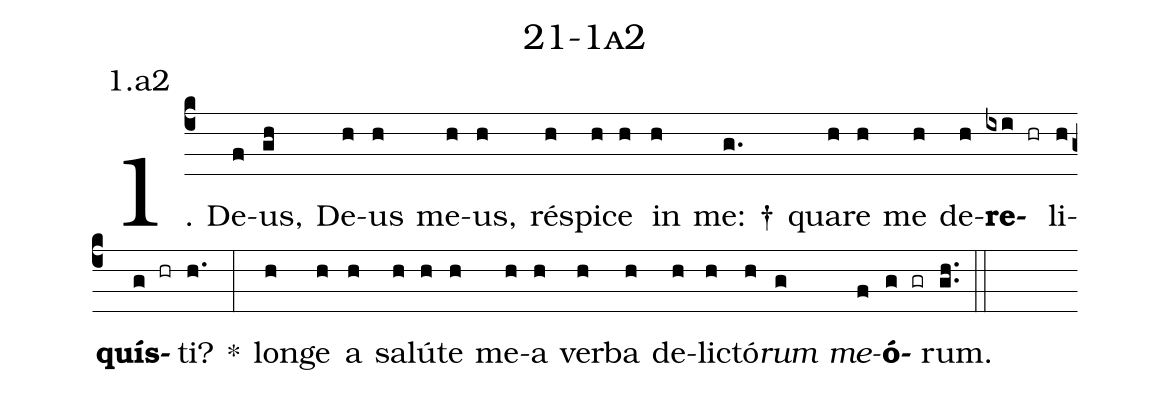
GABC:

name: 21-1a2;
annotation: 1.a2;
%%
(c4)1. De(f)us,(gh) De(h)us(h) me(h)us,(h) ré(h)spi(h)ce(h) in(h) me: †(g.) qua(h)re(h) me(h) de(h)<b>re</b>(ixi hr)li(h)<b>quís</b>(g hr)ti?(h.) *(:) lon(h)ge(h) a(h) sa(h)lú(h)te(h) me(h)a(h) ver(h)ba(h) de(h)lic(h)tó(h)<i>rum</i>(g) <i>me</i>(f)<b>ó</b>(g gr)rum.(gh..) (::)
